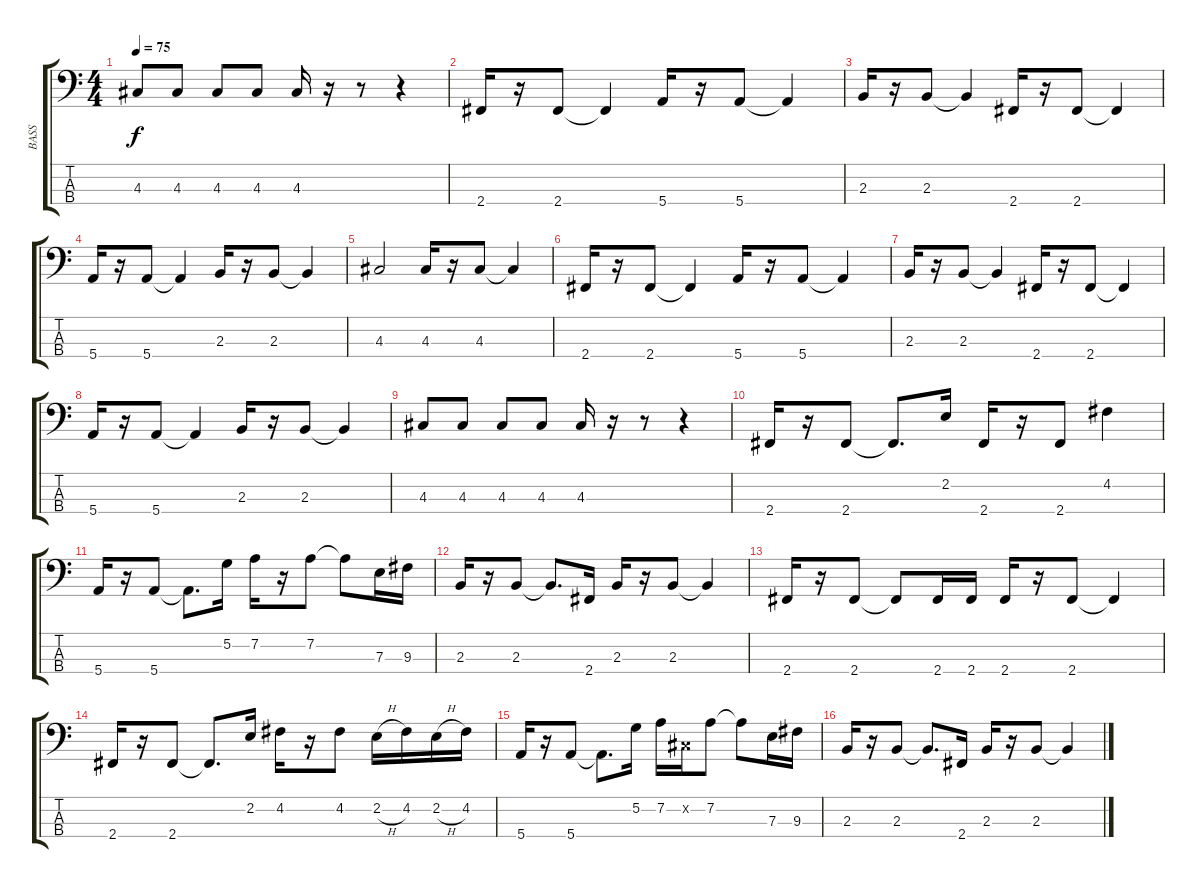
\track ("BASS" "BASS") {instrument electricbassfinger}
\staff {score tabs}
\tuning (G2 D2 A1 E1) {hide}
\ts (4 4)
\tempo 75
\clef f4
\ks c
4.3.8{dy f} 4.3.8 4.3.8 4.3.8 4.3.16 r.16 r.8 r.4 |
2.4.16 r.16 2.4.8 2.4{t}.4 5.4.16 r.16 5.4.8 5.4{t}.4 |
2.3.16 r.16 2.3.8 2.3{t}.4 2.4.16 r.16 2.4.8 2.4{t}.4 |
5.4.16 r.16 5.4.8 5.4{t}.4 2.3.16 r.16 2.3.8 2.3{t}.4 |
4.3.2 4.3.16 r.16 4.3.8 4.3{t}.4 |
2.4.16 r.16 2.4.8 2.4{t}.4 5.4.16 r.16 5.4.8 5.4{t}.4 |
2.3.16 r.16 2.3.8 2.3{t}.4 2.4.16 r.16 2.4.8 2.4{t}.4 |
5.4.16 r.16 5.4.8 5.4{t}.4 2.3.16 r.16 2.3.8 2.3{t}.4 |
4.3.8 4.3.8 4.3.8 4.3.8 4.3.16 r.16 r.8 r.4 |
2.4.16 r.16 2.4.8 2.4{t}.8{d} 2.2.16 2.4.16 r.16 2.4.8 4.2.4 |
5.4.16 r.16 5.4.8 5.4{t}.8{d} 5.2.16 7.2.16 r.16 7.2.8 7.2{t}.8 7.3.16 9.3.16 |
2.3.16 r.16 2.3.8 2.3{t}.8{d} 2.4.16 2.3.16 r.16 2.3.8 2.3{t}.4 |
2.4.16 r.16 2.4.8 2.4{t}.8 2.4.16 2.4.16 2.4.16 r.16 2.4.8 2.4{t}.4 |
2.4.16 r.16 2.4.8 2.4{t}.8{d} 2.2.16 4.2.16 r.16 4.2.8 2.2{h}.16 4.2.16 2.2{h}.16 4.2.16 |
5.4.16 r.16 5.4.8 5.4{t}.8{d} 5.2.16 7.2.16 -1.2{x}.16 7.2.8 7.2{t}.8 7.3.16 9.3.16 |
2.3.16 r.16 2.3.8 2.3{t}.8{d} 2.4.16 2.3.16 r.16 2.3.8 2.3{t}.4
